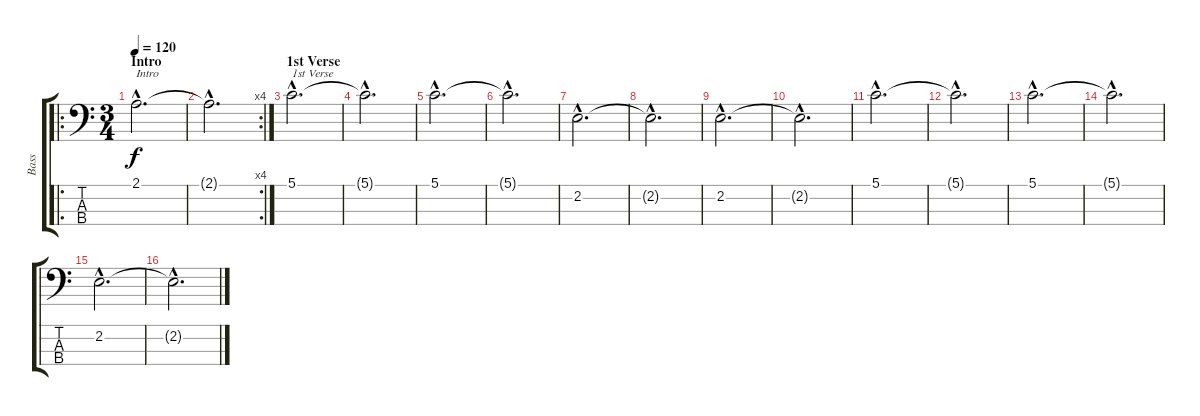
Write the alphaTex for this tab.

\track ("Bass" "Bass") {instrument acousticbass}
\staff {score tabs}
\tuning (G2 D2 A1 E1) {hide}
\ro
\ts (3 4)
\section ("" "Intro")
\tempo 120
\clef f4
\ks c
2.1{hac}.2{d txt "Intro" dy f instrument acousticbass} |
\rc 4
2.1{hac t}.2{d} |
\section ("" "1st Verse")
5.1{hac}.2{d txt "1st Verse"} |
5.1{hac t}.2{d} |
5.1{hac}.2{d} |
5.1{hac t}.2{d} |
2.2{hac}.2{d} |
2.2{hac t}.2{d} |
2.2{hac}.2{d} |
2.2{hac t}.2{d} |
5.1{hac}.2{d} |
5.1{hac t}.2{d} |
5.1{hac}.2{d} |
5.1{hac t}.2{d} |
2.2{hac}.2{d} |
2.2{hac t}.2{d}
